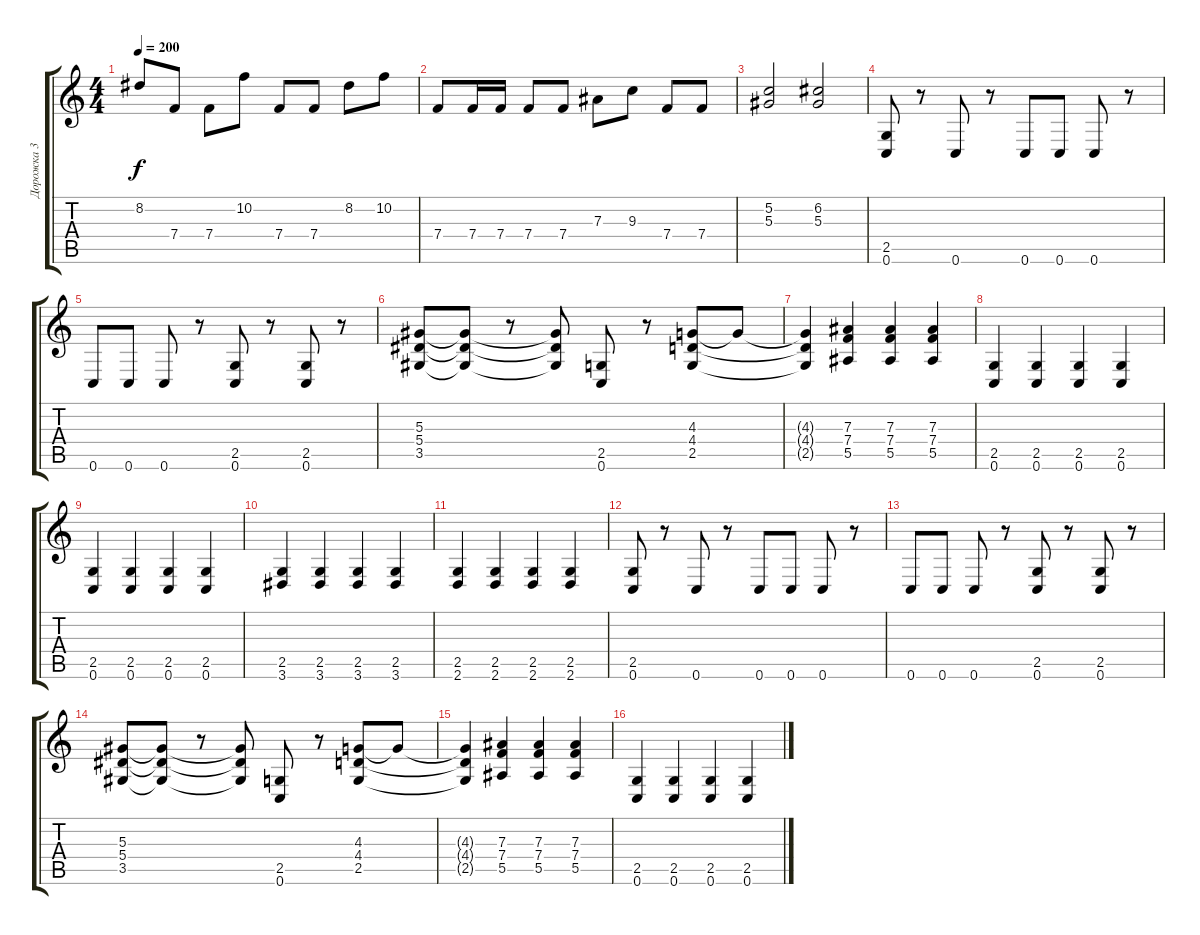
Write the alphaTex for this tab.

\track ("Дорожка 3" "Дорожка 3") {instrument distortionguitar}
\staff {score tabs}
\tuning (C4 G3 Eb3 Bb2 F2 C2) {hide}
\ts (4 4)
\tempo 200
\clef g2
\ks c
8.2.8{dy f} 7.4.8 7.4.8 10.2.8 7.4.8 7.4.8 8.2.8 10.2.8 |
7.4.8 7.4.16 7.4.16 7.4.8 7.4.8 7.3.8 9.3.8 7.4.8 7.4.8 |
(5.2 5.3).2 (6.2 5.3).2 |
(2.5 0.6).8 r.8 0.6.8 r.8 0.6.8 0.6.8 0.6.8 r.8 |
0.6.8 0.6.8 0.6.8 r.8 (2.5 0.6).8 r.8 (2.5 0.6).8 r.8 |
(5.3 5.4 3.5).8 (5.3{t} 5.4{t} 3.5{t}).8 r.8 (5.3{t} 5.4{t} 3.5{t}).8 (2.5 0.6).8 r.8 (4.3 4.4 2.5).8 4.3{t}.8 |
(4.3{t} 4.4{t} 2.5{t}).4 (7.3 7.4 5.5).4 (7.3 7.4 5.5).4 (7.3 7.4 5.5).4 |
(2.5 0.6).4 (2.5 0.6).4 (2.5 0.6).4 (2.5 0.6).4 |
(2.5 0.6).4 (2.5 0.6).4 (2.5 0.6).4 (2.5 0.6).4 |
(2.5 3.6).4 (2.5 3.6).4 (2.5 3.6).4 (2.5 3.6).4 |
(2.5 2.6).4 (2.5 2.6).4 (2.5 2.6).4 (2.5 2.6).4 |
(2.5 0.6).8 r.8 0.6.8 r.8 0.6.8 0.6.8 0.6.8 r.8 |
0.6.8 0.6.8 0.6.8 r.8 (2.5 0.6).8 r.8 (2.5 0.6).8 r.8 |
(5.3 5.4 3.5).8 (5.3{t} 5.4{t} 3.5{t}).8 r.8 (5.3{t} 5.4{t} 3.5{t}).8 (2.5 0.6).8 r.8 (4.3 4.4 2.5).8 4.3{t}.8 |
(4.3{t} 4.4{t} 2.5{t}).4 (7.3 7.4 5.5).4 (7.3 7.4 5.5).4 (7.3 7.4 5.5).4 |
(2.5 0.6).4 (2.5 0.6).4 (2.5 0.6).4 (2.5 0.6).4
